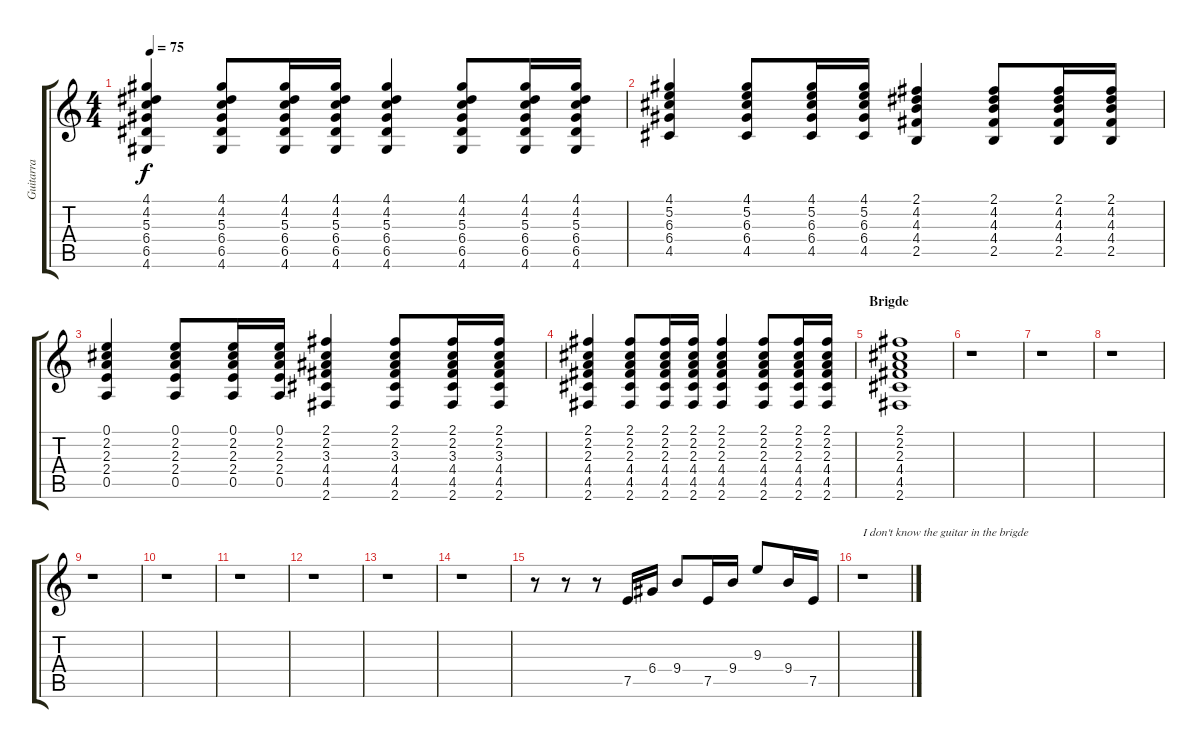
\track ("Guitarra" "Guitarra") {instrument acousticguitarsteel}
\staff {score tabs}
\tuning (E4 B3 G3 D3 A2 E2) {hide}
\ts (4 4)
\tempo 75
\clef g2
\ks c
(4.1 4.2 5.3 6.4 6.5 4.6).4{dy f} (4.1 4.2 5.3 6.4 6.5 4.6).8 (4.1 4.2 5.3 6.4 6.5 4.6).16 (4.1 4.2 5.3 6.4 6.5 4.6).16 (4.1 4.2 5.3 6.4 6.5 4.6).4 (4.1 4.2 5.3 6.4 6.5 4.6).8 (4.1 4.2 5.3 6.4 6.5 4.6).16 (4.1 4.2 5.3 6.4 6.5 4.6).16 |
(4.1 5.2 6.3 6.4 4.5).4 (4.1 5.2 6.3 6.4 4.5).8 (4.1 5.2 6.3 6.4 4.5).16 (4.1 5.2 6.3 6.4 4.5).16 (2.1 4.2 4.3 4.4 2.5).4 (2.1 4.2 4.3 4.4 2.5).8 (2.1 4.2 4.3 4.4 2.5).16 (2.1 4.2 4.3 4.4 2.5).16 |
(0.1 2.2 2.3 2.4 0.5).4 (0.1 2.2 2.3 2.4 0.5).8 (0.1 2.2 2.3 2.4 0.5).16 (0.1 2.2 2.3 2.4 0.5).16 (2.1 2.2 3.3 4.4 4.5 2.6).4 (2.1 2.2 3.3 4.4 4.5 2.6).8 (2.1 2.2 3.3 4.4 4.5 2.6).16 (2.1 2.2 3.3 4.4 4.5 2.6).16 |
(2.1 2.2 2.3 4.4 4.5 2.6).4 (2.1 2.2 2.3 4.4 4.5 2.6).8 (2.1 2.2 2.3 4.4 4.5 2.6).16 (2.1 2.2 2.3 4.4 4.5 2.6).16 (2.1 2.2 2.3 4.4 4.5 2.6).4 (2.1 2.2 2.3 4.4 4.5 2.6).8 (2.1 2.2 2.3 4.4 4.5 2.6).16 (2.1 2.2 2.3 4.4 4.5 2.6).16 |
\section ("" "Brigde")
(2.1 2.2 2.3 4.4 4.5 2.6).1 |
r.1 |
r.1 |
r.1 |
r.1 |
r.1 |
r.1 |
r.1 |
r.1 |
r.1 |
r.8 r.8 r.8 7.5.16 6.4.16 9.4.8 7.5.16 9.4.16 9.3.8 9.4.16 7.5.16 |
r.1{txt "I don't know the guitar in the brigde"}
